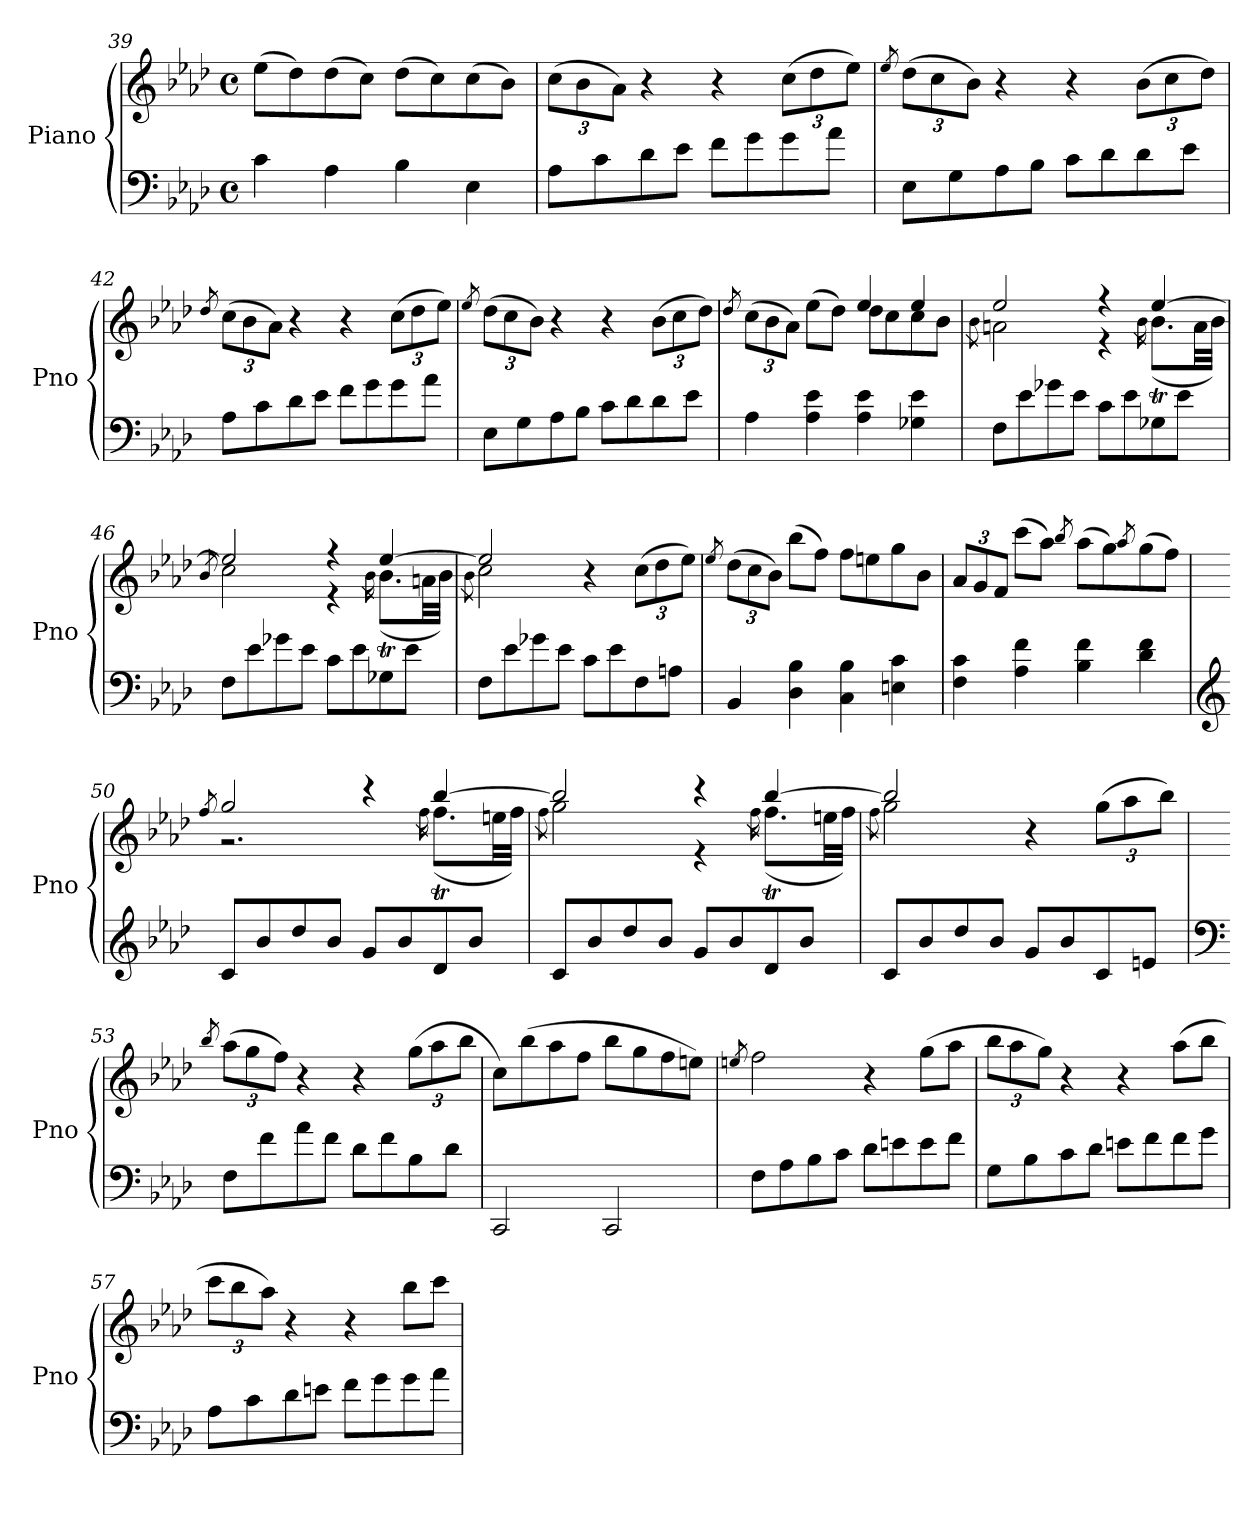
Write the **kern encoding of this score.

**kern	**kern
*part1	*part1
*staff2	*staff1
*I"Piano	*
*I'Pno	*
*clefF4	*clefG2
*k[b-e-a-d-]	*k[b-e-a-d-]
*M4/4	*M4/4
*met(c)	*met(c)
=39	=39
4c\	(>8ee-\L
.	8dd-\)
4A-\	(>8dd-\
.	8cc\J)
4B-\	(>8dd-\L
.	8cc\)
4E-\	(>8cc\
.	8b-\J)
=40	=40
*	*Xbrackettup
8A-\L	(>12cc\L
.	12b-\
8c\	.
.	12a-\J)
8d-\	4r
8e-\J	.
8f\L	4r
8g\	.
8g\	(>12cc\L
.	12dd-\
8a-\J	.
.	12ee-\J)
!!LO:LB:g=z
=41	=41
.	8qee-/
8E-\L	(>12dd-\L
.	12cc\
8G\	.
.	12b-\J)
8A-\	4r
8B-\J	.
8c\L	4r
8d-\	.
8d-\	(>12b-\L
.	12cc\
8e-\J	.
.	12dd-\J)
=42	=42
.	8qdd-/
8A-\L	(>12cc\L
.	12b-\
8c\	.
.	12a-\J)
8d-\	4r
8e-\J	.
8f\L	4r
8g\	.
8g\	(>12cc\L
.	12dd-\
8a-\J	.
.	12ee-\J)
=43	=43
.	8qee-/
8E-\L	(>12dd-\L
.	12cc\
8G\	.
.	12b-\J)
8A-\	4r
8B-\J	.
8c\L	4r
8d-\	.
8d-\	(>12b-\L
.	12cc\
8e-\J	.
.	12dd-\J)
!!LO:PB:g=z
=44	=44
.	8qdd-/
*	*^
4A-\	(>12cc\L	2rFyy
.	12b-\	.
.	12a-\J)	.
4A-\ 4e-\	(>8ee-\L	.
.	8dd-\J)	.
4A-\ 4e-\	4ee-/	8dd-\L
.	.	8cc\
4G-X\ 4e-\	4ee-/	8cc\
.	.	8b-\J
=45	=45	=45
.	.	8qb-\
8F\L	2ee-/	2an\
8e-\	.	.
8g-X\	.	.
8e-\J	.	.
8c\L	4r	4r
8e-\	.	.
.	.	16qb-\
8G-X\	[4ee-/	(<8.b-T\L
8e-\J	.	.
.	.	32a\LL
.	.	32b-\JJJ)
=46	=46	=46
.	.	8qb-/
8F\L	2ee-/]	2cc\
8e-\	.	.
8g-X\	.	.
8e-\J	.	.
8c\L	4r	4r
8e-\	.	.
.	.	16qb-\
8G-X\	[4ee-/	(<8.b-T\L
8e-\J	.	.
.	.	32an\LL
.	.	32b-\JJJ)
!!LO:LB:g=z	!!
=47	=47	=47
.	.	8qb-\
8F\L	2ee-/]	2cc\
8e-\	.	.
8g-X\	.	.
8e-\J	.	.
8c\L	4r	2rFyy
8e-\	.	.
8F\	(>12cc\L	.
.	12dd-\	.
8An\J	.	.
.	12ee-\J)	.
*	*v	*v
=48	=48
.	8qee-/
4BB-/	(>12dd-\L
.	12cc\
.	12b-\J)
4D-\ 4B-\	(>8bb-\L
.	8ff\J)
4C\ 4B-\	8ff\L
.	8een\
4En\ 4c\	8gg\
.	8b-\J
=49	=49
4F\ 4c\	12a-/L
.	12g/
.	12f/J
4A-\ 4f\	(>8ccc\L
.	8aa-\J)
.	8qbb-/
4B-\ 4f\	(>8aa-\L
.	8gg\)
.	8qaa-/
4d-\ 4f\	(>8gg\
.	8ff\J)
!!LO:LB:g=z
=50	=50
*clefG2	*
.	8qff/
*	*^
8c/L	2gg/	2.r
8b-/	.	.
8dd-/	.	.
8b-/J	.	.
8g/L	4r	.
8b-/	.	.
.	.	16qff\
8d-/	[4bb-/	(<8.ffT\L
8b-/J	.	.
.	.	32een\LL
.	.	32ff\JJJ)
=51	=51	=51
.	.	8qff\
8c/L	2bb-/]	2gg\
8b-/	.	.
8dd-/	.	.
8b-/J	.	.
8g/L	4r	4r
8b-/	.	.
.	.	16qff\
8d-/	[4bb-/	(<8.ffT\L
8b-/J	.	.
.	.	32een\LL
.	.	32ff\JJJ)
=52	=52	=52
.	.	8qff\
8c/L	2bb-/]	2gg\
8b-/	.	.
8dd-/	.	.
8b-/J	.	.
8g/L	4r	2rFyy
8b-/	.	.
8c/	(>12gg\L	.
.	12aa-\	.
8en/J	.	.
.	12bb-\J)	.
*	*v	*v
!!LO:LB:g=z
=53	=53
*clefF4	*
.	8qbb-/
8F\L	(>12aa-\L
.	12gg\
8f\	.
.	12ff\J)
8a-\	4r
8f\J	.
8d-\L	4r
8f\	.
8B-\	(>12gg\L
.	12aa-\
8d-\J	.
.	12bb-\J
=54	=54
2CC/	8cc\L)
.	(>8bb-\
.	8aa-\
.	8ff\J
2CC/	8bb-\L
.	8gg\
.	8ff\
.	8een\J)
=55	=55
.	8qeen/
8F\L	2ff\
8A-\	.
8B-\	.
8c\J	.
8d-\L	4r
8en\	.
8e\	(>8gg\L
8f\J	8aa-\J
!!LO:LB:g=z
=56	=56
8G\L	12bb-\L
.	12aa-\
8B-\	.
.	12gg\J)
8c\	4r
8d-\J	.
8en\L	4r
8f\	.
8f\	(>8aa-\L
8g\J	8bb-\J
!!LO:PB:g=z
=57	=57
8A-\L	12ccc\L
.	12bb-\
8c\	.
.	12aa-\J)
8d-\	4r
8en\J	.
8f\L	4r
8g\	.
8g\	8bb-\L
8a-\J	8ccc\J
=	=
*-	*-
